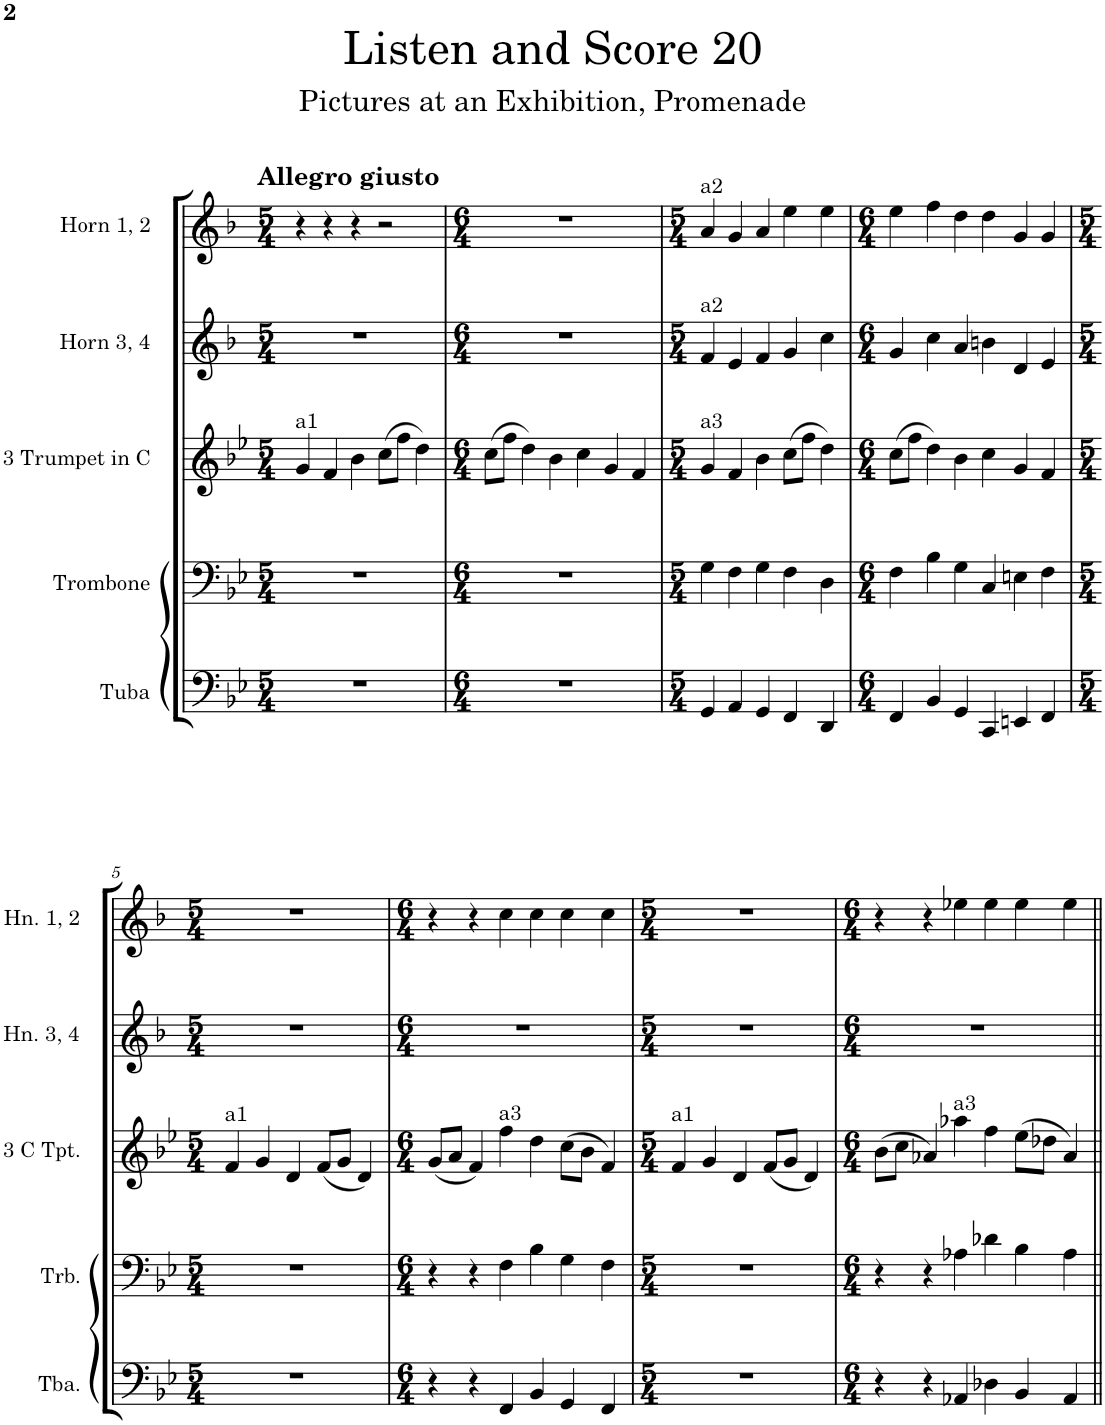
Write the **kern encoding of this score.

**kern	**kern	**kern	**kern	**kern
*part5	*part4	*part3	*part2	*part1
*staff5	*staff4	*staff3	*staff2	*staff1
*I"Trombone, Tuba	*I"Trombone	*I"Trumpet	*I"Horn in C	*I"English Horn
*I'Trb. Tba.	*I'Trb.	*I'Tpt.	*I'Hn. in C	*I'E. Hn.
!!LO:PB:g=z
*clefF4	*clefF4	*clefG2	*clefG2	*clefG2
*	*	*Trd1c2	*Trd4c7	*Trd4c7
*k[b-e-]	*k[b-e-]	*k[b-e-]	*k[b-]	*k[b-]
*M5/4	*M5/4	*M5/4	*M5/4	*M5/4
=1	=1	=1	=1	=1
!	!	!	!	!LO:TX:a:B:t=Allegro giusto
!	!	!LO:TX:a:t=a1	!	!
4%5r	4%5r	4g/	4%5r	4r
.	.	4f/	.	4r
.	.	4b-\	.	4r
.	.	(8cc\L	.	2r
.	.	8ff\J	.	.
.	.	4dd\)	.	.
=2	=2	=2	=2	=2
*M6/4	*M6/4	*M6/4	*M6/4	*M6/4
1.r	1.r	(8cc\L	1.r	1.r
.	.	8ff\J	.	.
.	.	4dd\)	.	.
.	.	4b-\	.	.
.	.	4cc\	.	.
.	.	4g/	.	.
.	.	4f/	.	.
=3	=3	=3	=3	=3
*M5/4	*M5/4	*M5/4	*M5/4	*M5/4
!	!	!	!	!LO:TX:a:t=a2
!	!	!	!LO:TX:a:t=a2	!
!	!	!LO:TX:a:t=a3	!	!
4GG/	4G\	4g/	4f/	4a/
4AA/	4F\	4f/	4e/	4g/
4GG/	4G\	4b-\	4f/	4a/
4FF/	4F\	(8cc\L	4g/	4ee\
.	.	8ff\J	.	.
4DD/	4D\	4dd\)	4cc\	4ee\
=4	=4	=4	=4	=4
*M6/4	*M6/4	*M6/4	*M6/4	*M6/4
4FF/	4F\	(8cc\L	4g/	4ee\
.	.	8ff\J	.	.
4BB-/	4B-\	4dd\)	4cc\	4ff\
4GG/	4G\	4b-\	4a/	4dd\
4CC/	4C/	4cc\	4bn\	4dd\
4EEn/	4En\	4g/	4d/	4g/
4FF/	4F\	4f/	4e/	4g/
!!LO:LB:g=z
=5	=5	=5	=5	=5
*M5/4	*M5/4	*M5/4	*M5/4	*M5/4
!	!	!LO:TX:a:t=a1	!	!
4%5r	4%5r	4f/	4%5r	4%5r
.	.	4g/	.	.
.	.	4d/	.	.
.	.	(8f/L	.	.
.	.	8g/J	.	.
.	.	4d/)	.	.
=6	=6	=6	=6	=6
*M6/4	*M6/4	*M6/4	*M6/4	*M6/4
4r	4r	(8g/L	1.r	4r
.	.	8a/J	.	.
4r	4r	4f/)	.	4r
!	!	!LO:TX:a:t=a3	!	!
4FF/	4F\	4ff\	.	4cc\
4BB-/	4B-\	4dd\	.	4cc\
4GG/	4G\	(8cc\L	.	4cc\
.	.	8b-\J	.	.
4FF/	4F\	4f/)	.	4cc\
=7	=7	=7	=7	=7
*M5/4	*M5/4	*M5/4	*M5/4	*M5/4
!	!	!LO:TX:a:t=a1	!	!
4%5r	4%5r	4f/	4%5r	4%5r
.	.	4g/	.	.
.	.	4d/	.	.
.	.	(8f/L	.	.
.	.	8g/J	.	.
.	.	4d/)	.	.
=8	=8	=8	=8	=8
*M6/4	*M6/4	*M6/4	*M6/4	*M6/4
4r	4r	(8b-\L	1.r	4r
.	.	8cc\J	.	.
4r	4r	4a-X/)	.	4r
!	!	!LO:TX:a:t=a3	!	!
4AA-X/	4A-X\	4aa-X\	.	4ee-X\
4D-X\	4d-X\	4ff\	.	4ee-\
4BB-/	4B-\	(8ee-\L	.	4ee-\
.	.	8dd-X\J	.	.
4AA-/	4A-\	4a-/)	.	4ee-\
=||	=||	=||	=||	=||
*-	*-	*-	*-	*-
